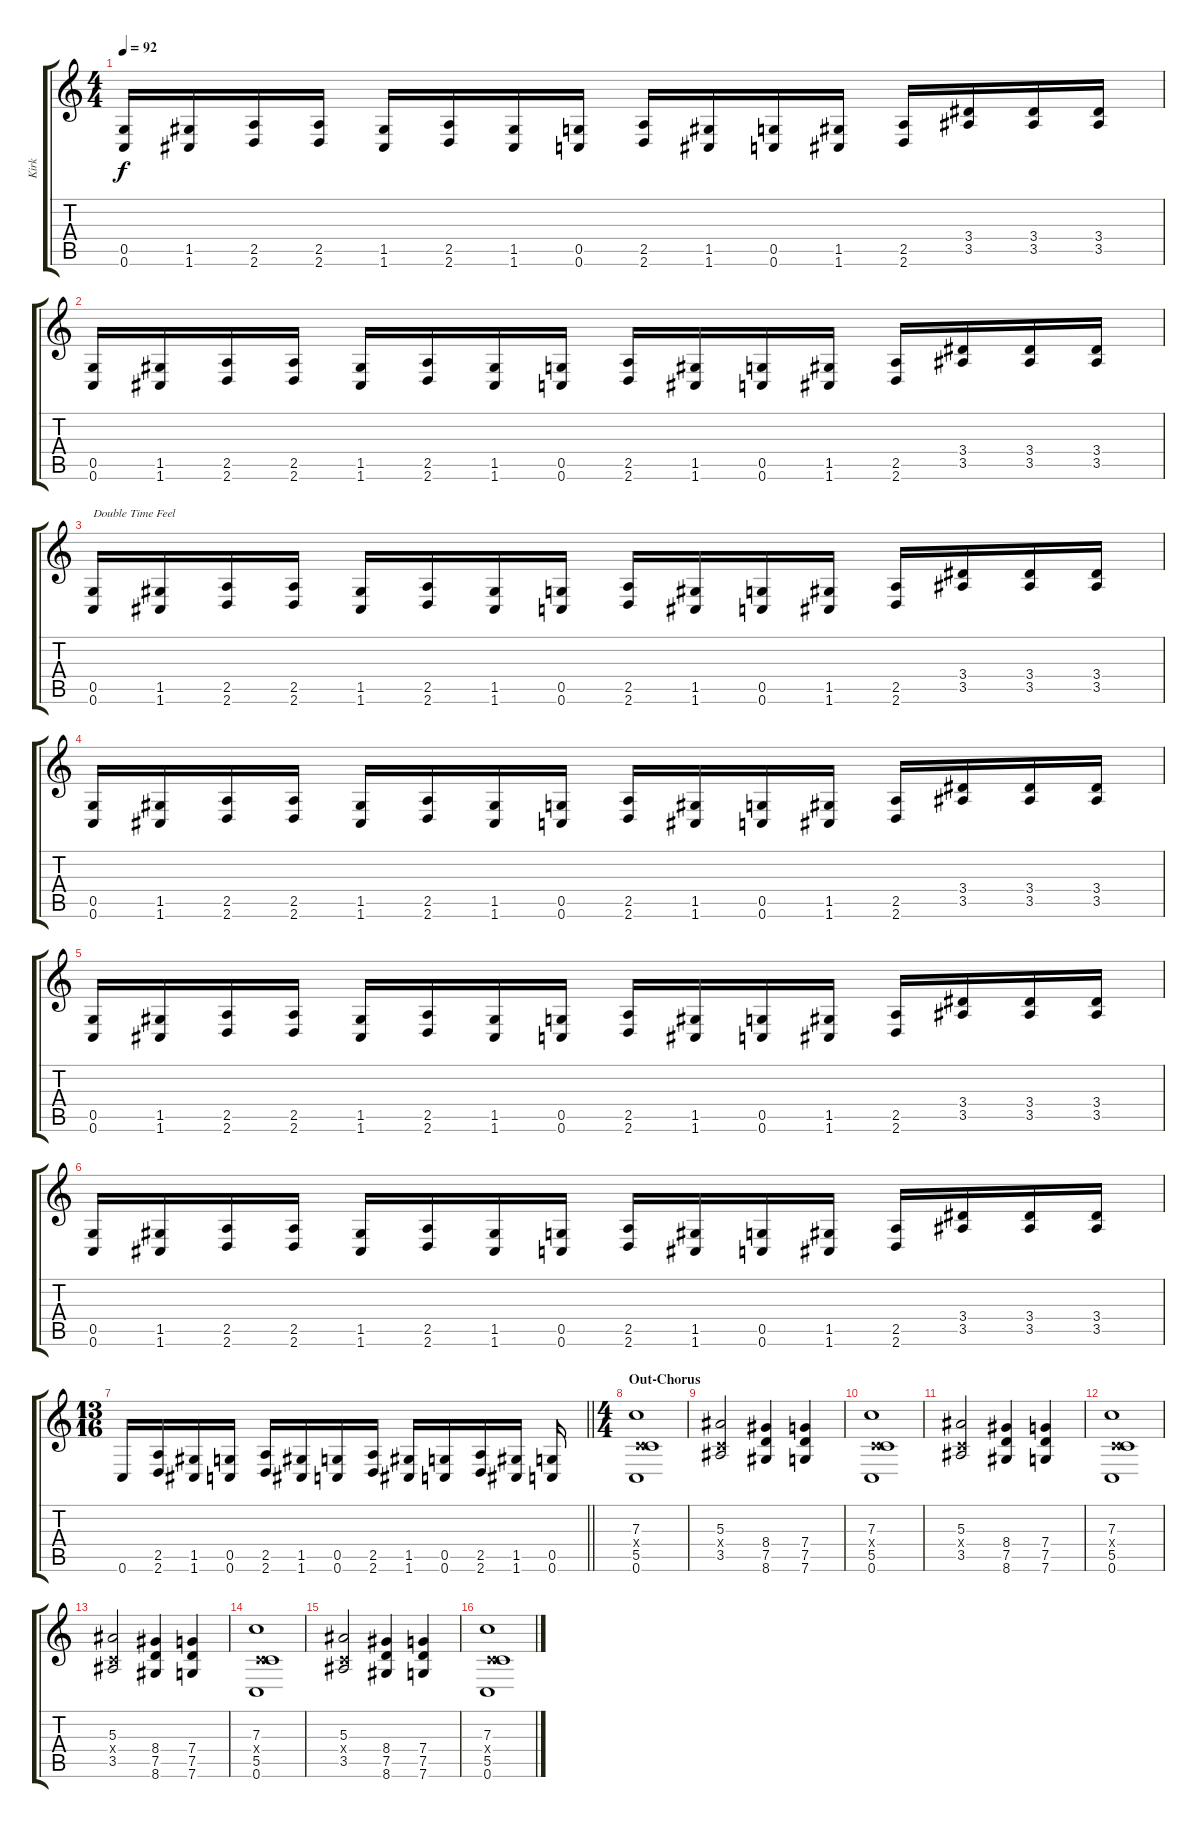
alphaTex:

\track ("Kirk" "Kirk") {instrument distortionguitar}
\staff {score tabs}
\tuning (D4 A3 F3 C3 G2 C2) {hide}
\ts (4 4)
\tempo 92
\clef g2
\ks c
(0.5 0.6).16{dy f} (1.5 1.6).16 (2.5 2.6).16 (2.5 2.6).16 (1.5 1.6).16 (2.5 2.6).16 (1.5 1.6).16 (0.5 0.6).16 (2.5 2.6).16 (1.5 1.6).16 (0.5 0.6).16 (1.5 1.6).16 (2.5 2.6).16 (3.4 3.5).16 (3.4 3.5).16 (3.4 3.5).16 |
(0.5 0.6).16 (1.5 1.6).16 (2.5 2.6).16 (2.5 2.6).16 (1.5 1.6).16 (2.5 2.6).16 (1.5 1.6).16 (0.5 0.6).16 (2.5 2.6).16 (1.5 1.6).16 (0.5 0.6).16 (1.5 1.6).16 (2.5 2.6).16 (3.4 3.5).16 (3.4 3.5).16 (3.4 3.5).16 |
(0.5 0.6).16{txt "Double Time Feel"} (1.5 1.6).16 (2.5 2.6).16 (2.5 2.6).16 (1.5 1.6).16 (2.5 2.6).16 (1.5 1.6).16 (0.5 0.6).16 (2.5 2.6).16 (1.5 1.6).16 (0.5 0.6).16 (1.5 1.6).16 (2.5 2.6).16 (3.4 3.5).16 (3.4 3.5).16 (3.4 3.5).16 |
(0.5 0.6).16 (1.5 1.6).16 (2.5 2.6).16 (2.5 2.6).16 (1.5 1.6).16 (2.5 2.6).16 (1.5 1.6).16 (0.5 0.6).16 (2.5 2.6).16 (1.5 1.6).16 (0.5 0.6).16 (1.5 1.6).16 (2.5 2.6).16 (3.4 3.5).16 (3.4 3.5).16 (3.4 3.5).16 |
(0.5 0.6).16 (1.5 1.6).16 (2.5 2.6).16 (2.5 2.6).16 (1.5 1.6).16 (2.5 2.6).16 (1.5 1.6).16 (0.5 0.6).16 (2.5 2.6).16 (1.5 1.6).16 (0.5 0.6).16 (1.5 1.6).16 (2.5 2.6).16 (3.4 3.5).16 (3.4 3.5).16 (3.4 3.5).16 |
(0.5 0.6).16 (1.5 1.6).16 (2.5 2.6).16 (2.5 2.6).16 (1.5 1.6).16 (2.5 2.6).16 (1.5 1.6).16 (0.5 0.6).16 (2.5 2.6).16 (1.5 1.6).16 (0.5 0.6).16 (1.5 1.6).16 (2.5 2.6).16 (3.4 3.5).16 (3.4 3.5).16 (3.4 3.5).16 |
\ts (13 16)
\barLineRight lightlight
0.6.16 (2.5 2.6).16 (1.5 1.6).16 (0.5 0.6).16 (2.5 2.6).16 (1.5 1.6).16 (0.5 0.6).16 (2.5 2.6).16 (1.5 1.6).16 (0.5 0.6).16 (2.5 2.6).16 (1.5 1.6).16 (0.5 0.6).16 |
\ts (4 4)
\section ("" "Out-Chorus")
(7.3 0.4{x} 5.5 0.6).1 |
(5.3 0.4{x} 3.5).2 (8.4 7.5 8.6).4 (7.4 7.5 7.6).4 |
(7.3 0.4{x} 5.5 0.6).1 |
(5.3 0.4{x} 3.5).2 (8.4 7.5 8.6).4 (7.4 7.5 7.6).4 |
(7.3 0.4{x} 5.5 0.6).1 |
(5.3 0.4{x} 3.5).2 (8.4 7.5 8.6).4 (7.4 7.5 7.6).4 |
(7.3 0.4{x} 5.5 0.6).1 |
(5.3 0.4{x} 3.5).2 (8.4 7.5 8.6).4 (7.4 7.5 7.6).4 |
(7.3 0.4{x} 5.5 0.6).1
